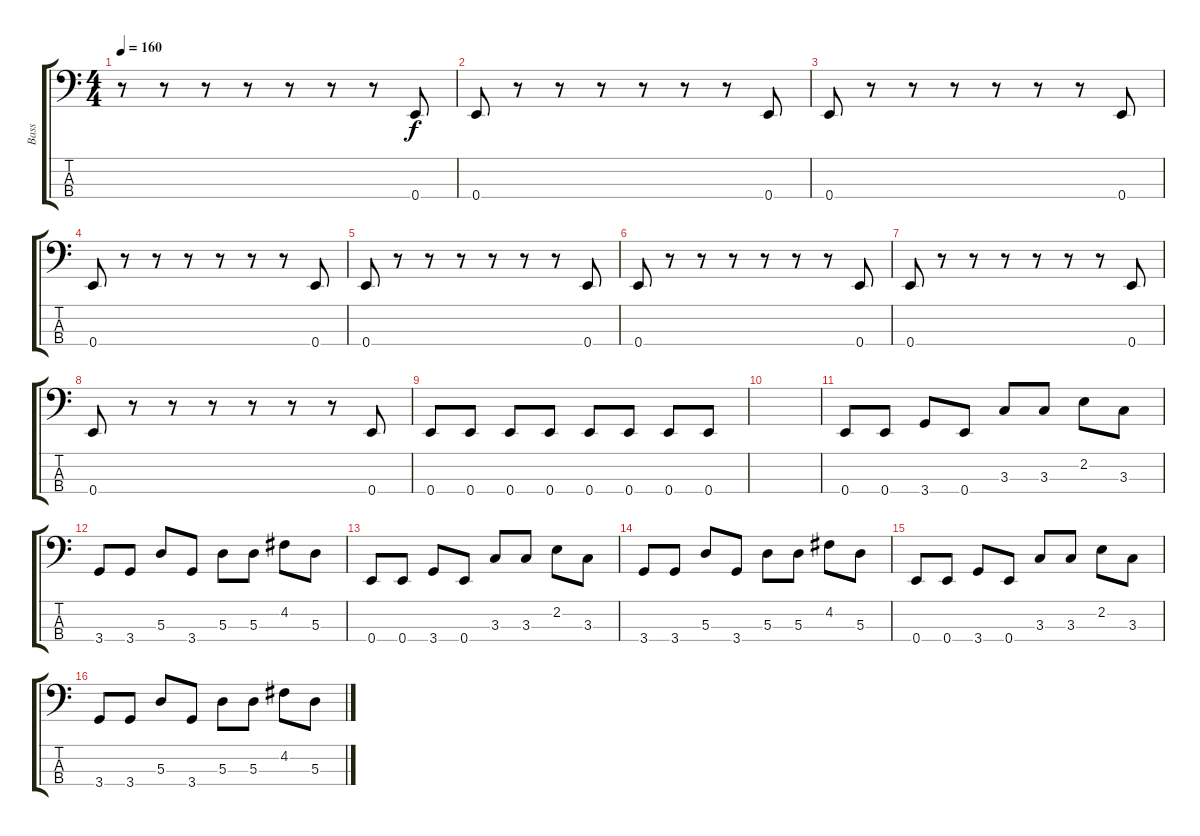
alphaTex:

\track ("Bass" "Bass") {instrument electricbasspick}
\staff {score tabs}
\tuning (G2 D2 A1 E1) {hide}
\ts (4 4)
\tempo 160
\clef f4
\ks c
r.8{dy f} r.8 r.8 r.8 r.8 r.8 r.8 0.4.8 |
0.4.8 r.8 r.8 r.8 r.8 r.8 r.8 0.4.8 |
0.4.8 r.8 r.8 r.8 r.8 r.8 r.8 0.4.8 |
0.4.8 r.8 r.8 r.8 r.8 r.8 r.8 0.4.8 |
0.4.8 r.8 r.8 r.8 r.8 r.8 r.8 0.4.8 |
0.4.8 r.8 r.8 r.8 r.8 r.8 r.8 0.4.8 |
0.4.8 r.8 r.8 r.8 r.8 r.8 r.8 0.4.8 |
0.4.8 r.8 r.8 r.8 r.8 r.8 r.8 0.4.8 |
0.4.8 0.4.8 0.4.8 0.4.8 0.4.8 0.4.8 0.4.8 0.4.8 |
|
0.4.8 0.4.8 3.4.8 0.4.8 3.3.8 3.3.8 2.2.8 3.3.8 |
3.4.8 3.4.8 5.3.8 3.4.8 5.3.8 5.3.8 4.2.8 5.3.8 |
0.4.8 0.4.8 3.4.8 0.4.8 3.3.8 3.3.8 2.2.8 3.3.8 |
3.4.8 3.4.8 5.3.8 3.4.8 5.3.8 5.3.8 4.2.8 5.3.8 |
0.4.8 0.4.8 3.4.8 0.4.8 3.3.8 3.3.8 2.2.8 3.3.8 |
3.4.8 3.4.8 5.3.8 3.4.8 5.3.8 5.3.8 4.2.8 5.3.8
